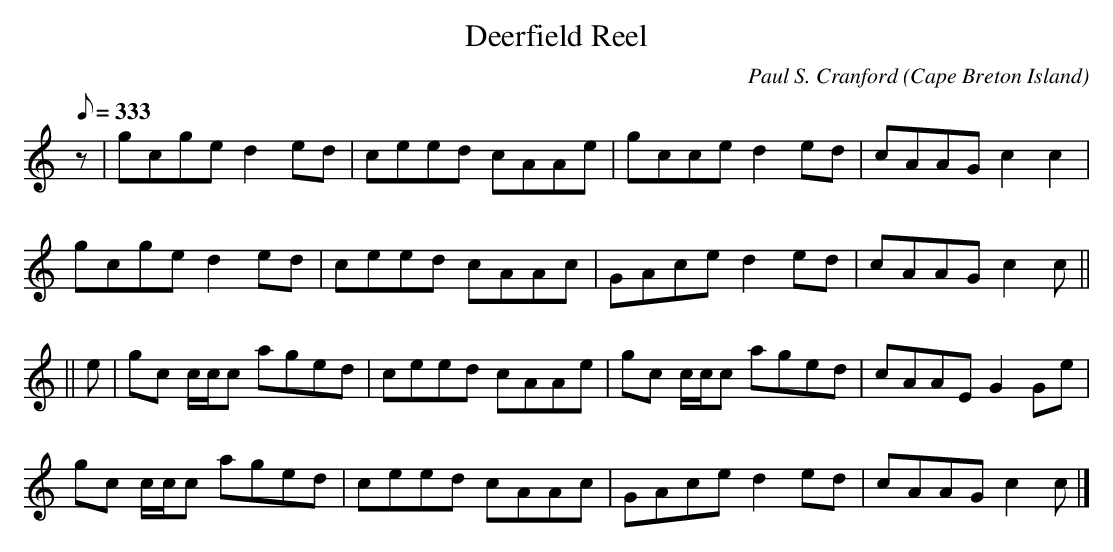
X:1
T:Deerfield Reel
C:Paul S. Cranford
O:Cape Breton Island
L:1/8
Q:333
M:c|
K:C
z|gcge d2 ed|ceed cAAe|gcce d2 ed|cAAG c2 c2|
gcge d2 ed|ceed cAAc|GAce d2 ed|cAAG c2 c||
||e|gc c/c/c aged|ceed cAAe|gc c/c/c aged|cAAE G2 Ge|
gc c/c/c aged|ceed cAAc|GAce d2 ed|cAAG c2 c|]
